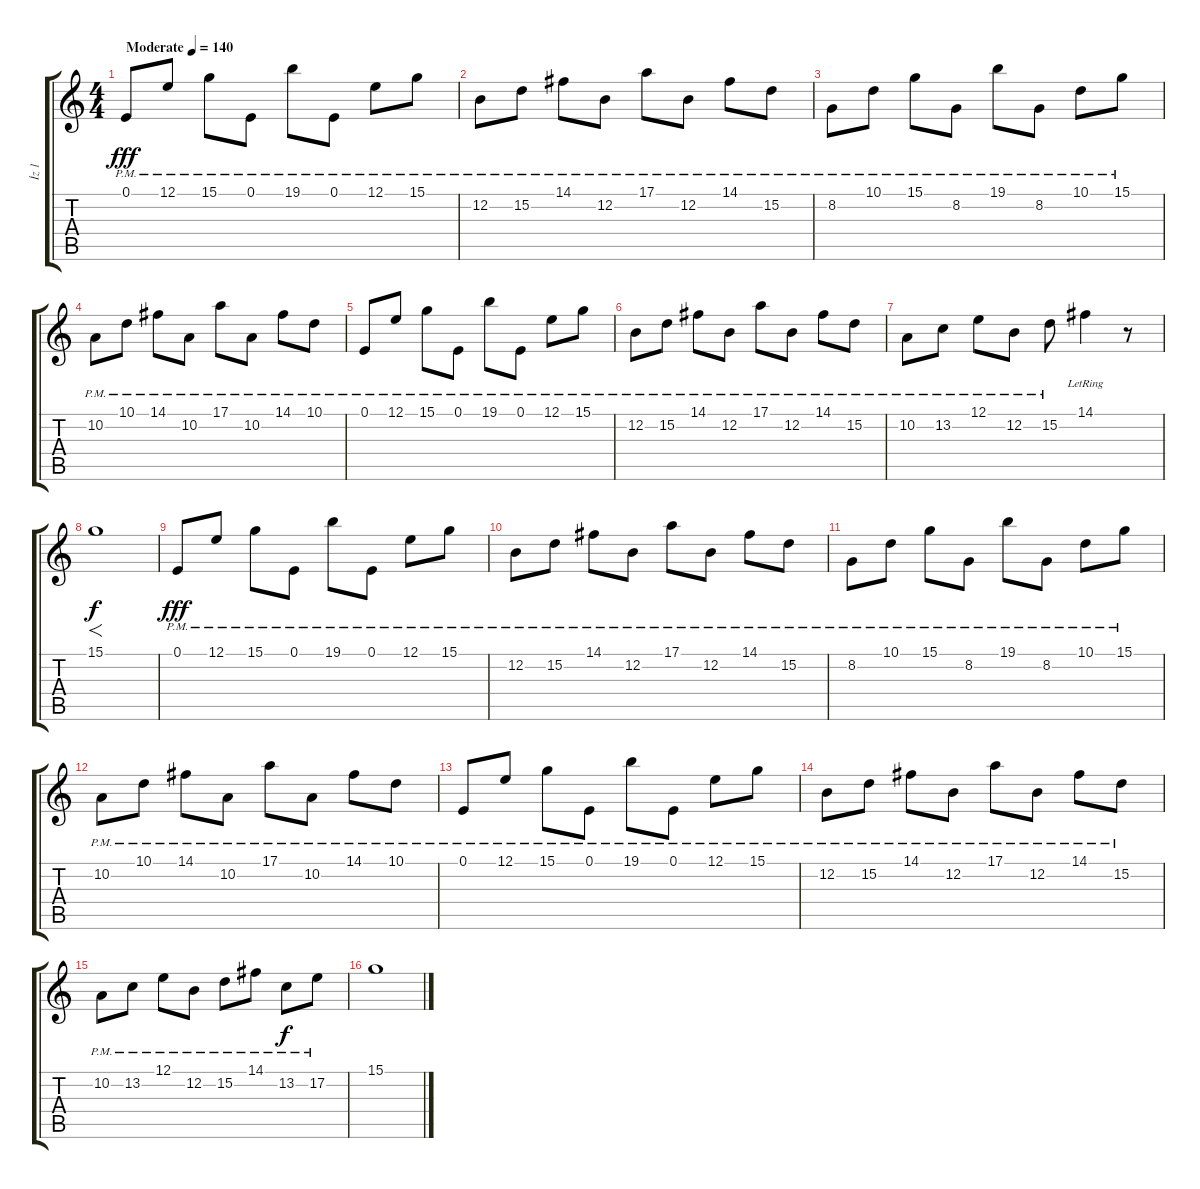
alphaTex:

\track ("İz 1" "İz 1") {instrument viola}
\staff {score tabs}
\tuning (E4 B3 G3 D3 A2 E2) {hide}
\ts (4 4)
\tempo (140 "Moderate")
\clef g2
\ks c
0.1{pm}.8{dy fff instrument viola} 12.1{pm}.8 15.1{pm}.8 0.1{pm}.8 19.1{pm}.8 0.1{pm}.8 12.1{pm}.8 15.1{pm}.8 |
12.2{pm}.8 15.2{pm}.8 14.1{pm}.8 12.2{pm}.8 17.1{pm}.8 12.2{pm}.8 14.1{pm}.8 15.2{pm}.8 |
8.2{pm}.8 10.1{pm}.8 15.1{pm}.8 8.2{pm}.8 19.1{pm}.8 8.2{pm}.8 10.1{pm}.8 15.1{pm}.8 |
10.2{pm}.8 10.1{pm}.8 14.1{pm}.8 10.2{pm}.8 17.1{pm}.8 10.2{pm}.8 14.1{pm}.8 10.1{pm}.8 |
0.1{pm}.8 12.1{pm}.8 15.1{pm}.8 0.1{pm}.8 19.1{pm}.8 0.1{pm}.8 12.1{pm}.8 15.1{pm}.8 |
12.2{pm}.8 15.2{pm}.8 14.1{pm}.8 12.2{pm}.8 17.1{pm}.8 12.2{pm}.8 14.1{pm}.8 15.2{pm}.8 |
10.2{pm}.8 13.2{pm}.8 12.1{pm}.8 12.2{pm}.8 15.2{pm}.8 14.1{lr}.4 r.8 |
15.1.1{f dy f} |
0.1{pm}.8{dy fff} 12.1{pm}.8 15.1{pm}.8 0.1{pm}.8 19.1{pm}.8 0.1{pm}.8 12.1{pm}.8 15.1{pm}.8 |
12.2{pm}.8 15.2{pm}.8 14.1{pm}.8 12.2{pm}.8 17.1{pm}.8 12.2{pm}.8 14.1{pm}.8 15.2{pm}.8 |
8.2{pm}.8 10.1{pm}.8 15.1{pm}.8 8.2{pm}.8 19.1{pm}.8 8.2{pm}.8 10.1{pm}.8 15.1{pm}.8 |
10.2{pm}.8 10.1{pm}.8 14.1{pm}.8 10.2{pm}.8 17.1{pm}.8 10.2{pm}.8 14.1{pm}.8 10.1{pm}.8 |
0.1{pm}.8 12.1{pm}.8 15.1{pm}.8 0.1{pm}.8 19.1{pm}.8 0.1{pm}.8 12.1{pm}.8 15.1{pm}.8 |
12.2{pm}.8 15.2{pm}.8 14.1{pm}.8 12.2{pm}.8 17.1{pm}.8 12.2{pm}.8 14.1{pm}.8 15.2{pm}.8 |
10.2{pm}.8 13.2{pm}.8 12.1{pm}.8 12.2{pm}.8 15.2{pm}.8 14.1{pm}.8 13.2{pm}.8{dy f} 17.2{pm}.8 |
15.1.1
